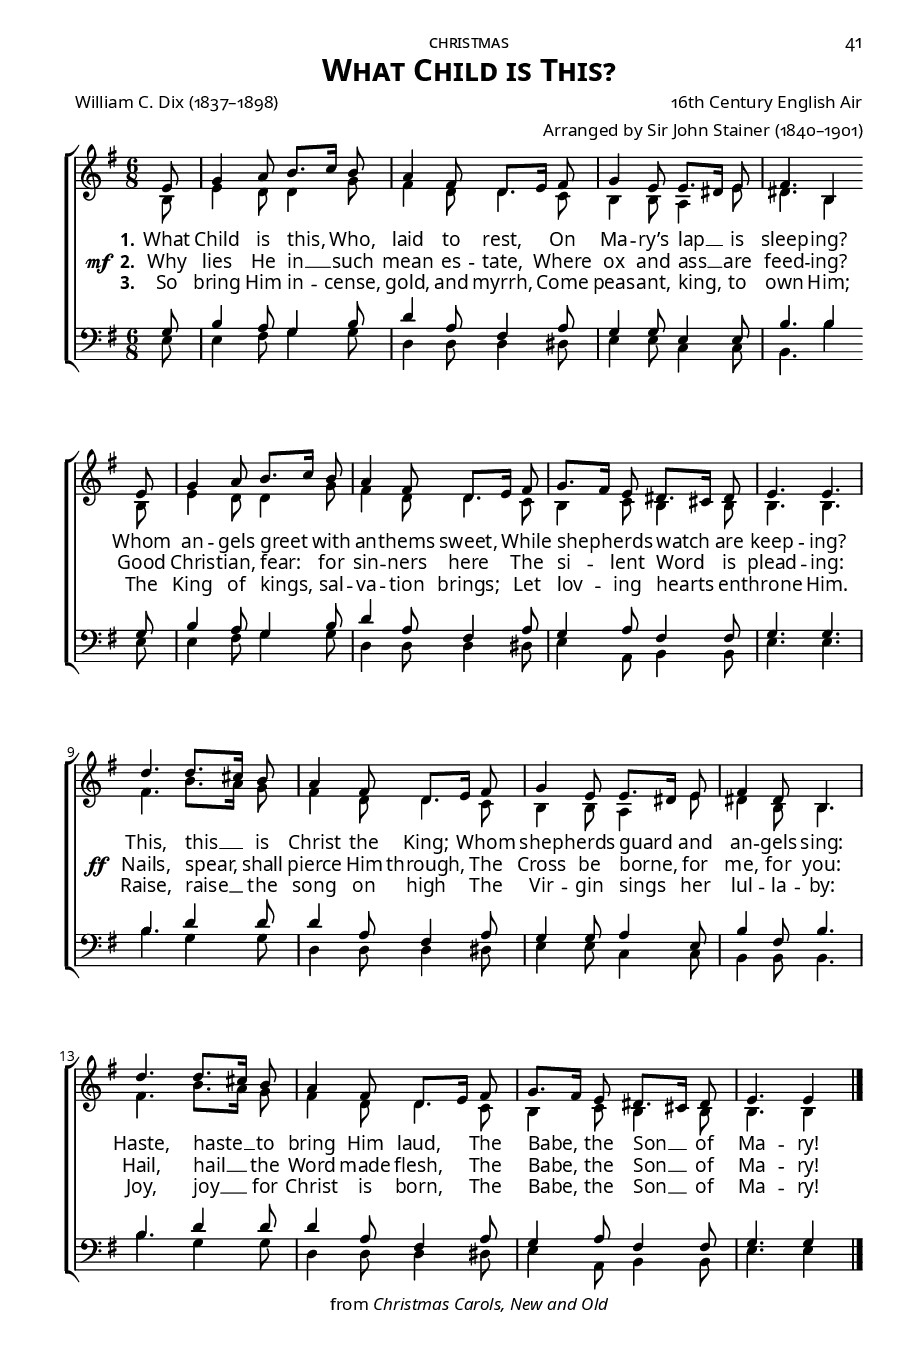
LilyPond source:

\version "2.14.2"
\include "util.ly"
\header {
  title = \markup{\override #'(font-name . "Garamond Premier Pro Semibold"){ \abs-fontsize #15 \smallCapsOldStyle"What Child is This?"}}
  poet = \markup\oldStyleNum"William C. Dix (1837–1898)"
  composer = \markup\oldStyleNum"16th Century English Air"
  arranger = \markup\oldStyleNum"Arranged by Sir John Stainer (1840–1901)"
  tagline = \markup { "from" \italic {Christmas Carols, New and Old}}
}
\paper {
  %print-all-headers = ##t
  paper-height = 9\in
  paper-width = 6\in
  indent = 0\in
  %system-system-spacing = #'((basic-distance . 10) (padding . 0))
  %system-system-spacing =
  %  #'((basic-distance . 0)
  %     (minimum-distance . 0)
  %     (padding . -0.35)
  %     (stretchability . 100))
  ragged-last-bottom = ##f
  ragged-bottom = ##f
  two-sided = ##t
  inner-margin = 0.5\in
  outer-margin = 0.25\in
  top-margin = 0.25\in
  bottom-margin = 0.25\in
  first-page-number = #041
  print-first-page-number = ##t
  headerLine = \markup{\override #'(font-name . "Garamond Premier Pro") \smallCapsOldStyle christmas}
  oddHeaderMarkup = \markup\fill-line{
     \override #'(font-name . "Garamond Premier Pro")\abs-fontsize #8.5
     \combine 
        \fill-line{"" \oldStylePageNum"" }
        \fill-line{\headerLine }
  }
  evenHeaderMarkup = \markup {
     \override #'(font-name . "Garamond Premier Pro")\abs-fontsize #8.5
     \combine
        \oldStylePageNum""
        \fill-line{\headerLine}
  }
}
#(set-global-staff-size 15) \paper{ #(define fonts (make-pango-font-tree "GoudyOlSt BT" "Garamond Premier Pro" "Garamond Premier Pro" (/ 15 20))) }

global = {
  \key g \major
  \time 6/8
  \autoBeamOff
  \override DynamicLineSpanner #'staff-padding = #0.0
  \override DynamicLineSpanner #'Y-extent = #'(-1 . 1)
  \mergeDifferentlyHeadedOn
  \mergeDifferentlyDottedOn
}

sopMusic = \relative c' {
  \partial 8 e8 |
  g4 a8 b8.[ c16] b8 |
  a4 fis8 d8.[ e16] fis8 |
  g4 e8 e8.[ dis16] e8 |
  
  fis4. b,4 \bar""\break e8 |
  g4 a8 b8.[ c16] b8 |
  a4 fis8 d8.[ e16] fis8 |
  g8.[ fis16] e8 dis8.[ cis16] dis8 |
  e4. e |
  
  d'4. d8.[ cis16] b8 |
  a4 fis8 d8.[ e16] fis8 |
  g4 e8 e8.[ dis16] e8 |
  fis4 dis8 b4. |
  
  d'4. d8.[ cis16] b8 |
  a4 fis8 d8.[ e16] fis8 |
  g8.[ fis16] e8 dis8.[ cis16] dis8 |
  \partial 8*5 e4. e4 \bar "|."
}
sopWords = \lyricmode {
  
}

altoMusic = \relative c' {
  b8 |
  e4 d8 d4 g8 |
  fis4 d8 d4 c8 |
  b4 b8 a4 e'8 |
  
  dis4. b4 b8 |
  e4 d8 d4 g8 |
  fis4 d8 d4 c8 |
  b4 c8 b4 b8 |
  b4. b |
  
  fis' b8.[ a16] g8 |
  fis4 d8 d4 c8 |
  b4 b8 a4 e'8 |
  dis4 b8 b4. |
  
  fis'4. b8.[ a16] g8 |
  fis4 d8 d4 c8 |
  b4 c8 b4 b8 |
  b4. b4 \bar "|."
}
altoWords = \lyricmode {
  \dropLyricsV
  \set stanza = #"1."
  What Child is this, Who, laid
  \set associatedVoice = "altos"
  to rest,
  \unset associatedVoice
  On Ma -- ry’s lap __ is sleep -- ing?
  Whom an -- gels greet with
  \set associatedVoice = "altos"
  an -- thems sweet,
  \unset associatedVoice
  While shep -- herds watch are keep -- ing?
  
  This, this __ is
  \set associatedVoice = "altos"
  Christ the King;
  \unset associatedVoice
  Whom shep -- herds guard and an -- gels sing:
  \raiseLyrics
  Haste, haste __ to
  \set associatedVoice = "altos"
  bring Him laud,
  \unset associatedVoice
  The Babe, the Son __ of Ma -- ry!
}
altoWordsII = {
  \dropLyricsV
  \set stanza = \markup{\dynamic"  mf " "2."}
  \lyricmode {
    Why lies He in __ such
    \set associatedVoice = "altos"
    mean es -- tate,
    \unset associatedVoice
    Where ox and ass __ are feed -- ing?
    Good Chris -- tian, fear: for
    \set associatedVoice = "altos"
    sin -- ners here
    \unset associatedVoice
    The si -- lent Word is plead -- ing:
  }
  \set stanza = \markup\dynamic"  ff "
  \lyricmode {
    Nails, spear,
%8.5x11 __
    shall
    \set associatedVoice = "altos"
    pierce Him through,
    \unset associatedVoice
    The Cross be borne, for me, for you:
  \raiseLyrics
    Hail, hail __ the
    \set associatedVoice = "altos"
    Word made flesh,
    \unset associatedVoice
    The Babe, the Son __ of Ma -- ry!
  }
}
altoWordsIII = \lyricmode {
  \dropLyricsV
  \set stanza = #"3."
  So bring Him in -- cense,
  \set associatedVoice = "altos"
  gold, and myrrh,
  \unset associatedVoice
  Come peas -- ant, king,
%8.5x11 __
  to own Him;
  The King of kings,
  \set associatedVoice = "altos"
  sal -- va -- tion brings;
  \unset associatedVoice
  Let lov -- ing hearts en -- throne Him.
  
  Raise, raise __ the
  \set associatedVoice = "altos"
  song on high
  \unset associatedVoice
  The Vir -- gin sings her lul -- la -- by:
  \raiseLyrics
  Joy, joy __ for
  \set associatedVoice = "altos"
  Christ is born,
  \unset associatedVoice
  The Babe, the Son __ of Ma -- ry!
}
altoWordsIV = \lyricmode {
}
altoWordsV = \lyricmode {
}
altoWordsVI = \lyricmode {
}
tenorMusic = \relative c' {
  g8 |
  b4 a8 g4 b8 |
  d4 a8 fis4 a8 |
  g4 g8 e4 e8 |
  
  b'4. b4 g8 |
  b4 a8 g4 b8 |
  d4 a8 fis4 a8 |
  g4 a8 fis4 fis8 |
  g4. g |
  
  b4. d4 d8 |
  d4 a8 fis4 a8 |
  g4 g8 a4 e8 |
  b'4 fis8 b4. |
  
  b d4 d8 |
  d4 a8 fis4 a8 |
  g4 a8 fis4 fis8 |
  g4. g4 \bar "|."
}
tenorWords = \lyricmode {

}

bassMusic = \relative c {
  e8 |
  e4 fis8 g4 g8 |
  d4 d8 d4 dis8 |
  e4 e8 c4 c8 |
  
  b4. b'4 e,8 |
  e4 fis8 g4 g8 |
  d4 d8 d4 dis8 |
  e4 a,8 b4 b8 |
  e4. e |
  
  b' g4 g8 |
  d4 d8 d4 dis8 |
  e4 e8 c4 c8 |
  b4 b8 b4. |
  
  b' g4 g8 |
  d4 d8 d4 dis8 |
  e4 a,8 b4 b8 |
  e4. e4 \bar "|."
}
bassWords = \lyricmode {

}

pianoRH = \relative c' {
  
}
pianoLH = \relative c' {
  
}

\score {
  <<
   \new ChoirStaff <<
%    \new Lyrics = sopranos \with { \override VerticalAxisGroup #'nonstaff-relatedstaff-spacing = #'((basic-distance . 1)) }
    \new Staff = women <<
      \new Voice = "sopranos" { \voiceOne << \global \sopMusic >> }
      \new Voice = "altos" { \voiceTwo << \global \altoMusic >> }
    >>
    \new Lyrics \with { alignAboveContext = #"women" \override VerticalAxisGroup #'nonstaff-relatedstaff-spacing = #'((basic-distance . 1))} \lyricsto "sopranos" \sopWords
    \new Lyrics = "altosVI"  \with { alignBelowContext = #"women" } \lyricsto "sopranos" \altoWordsVI
    \new Lyrics = "altosV"  \with { alignBelowContext = #"women" } \lyricsto "sopranos" \altoWordsV
    \new Lyrics = "altosIV"  \with { alignBelowContext = #"women" } \lyricsto "sopranos" \altoWordsIV
    \new Lyrics = "altosIII"  \with { alignBelowContext = #"women" } \lyricsto "sopranos" \altoWordsIII
    \new Lyrics = "altosII"  \with { alignBelowContext = #"women" } \lyricsto "sopranos" \altoWordsII
    \new Lyrics = "altos"  \with { alignBelowContext = #"women" } \lyricsto "sopranos" \altoWords
   \new Staff = men <<
      \clef bass
      \new Voice = "tenors" { \voiceOne << \global \tenorMusic >> }
      \new Voice = "basses" { \voiceTwo << \global \bassMusic >> }
    >>
    \new Lyrics \with { alignAboveContext = #"men" \override VerticalAxisGroup #'nonstaff-relatedstaff-spacing = #'((basic-distance . 1)) } \lyricsto "tenors" \tenorWords
    \new Lyrics \with { alignBelowContext = #"men" \override VerticalAxisGroup #'nonstaff-relatedstaff-spacing = #'((basic-distance . 1)) } \lyricsto "basses" \bassWords
  >>
%    \new PianoStaff << \new Staff { \new Voice { \pianoRH } } \new Staff { \clef "bass" \pianoLH } >>
  >>
  \layout {
    \context {
      \Score
      %\override SpacingSpanner #'base-shortest-duration = #(ly:make-moment 1 8)
      %\override SpacingSpanner #'common-shortest-duration = #(ly:make-moment 1 4)
    }
    \context {
      % Remove all empty staves
      % \Staff \RemoveEmptyStaves \override VerticalAxisGroup #'remove-first = ##t
    }
  }
}
